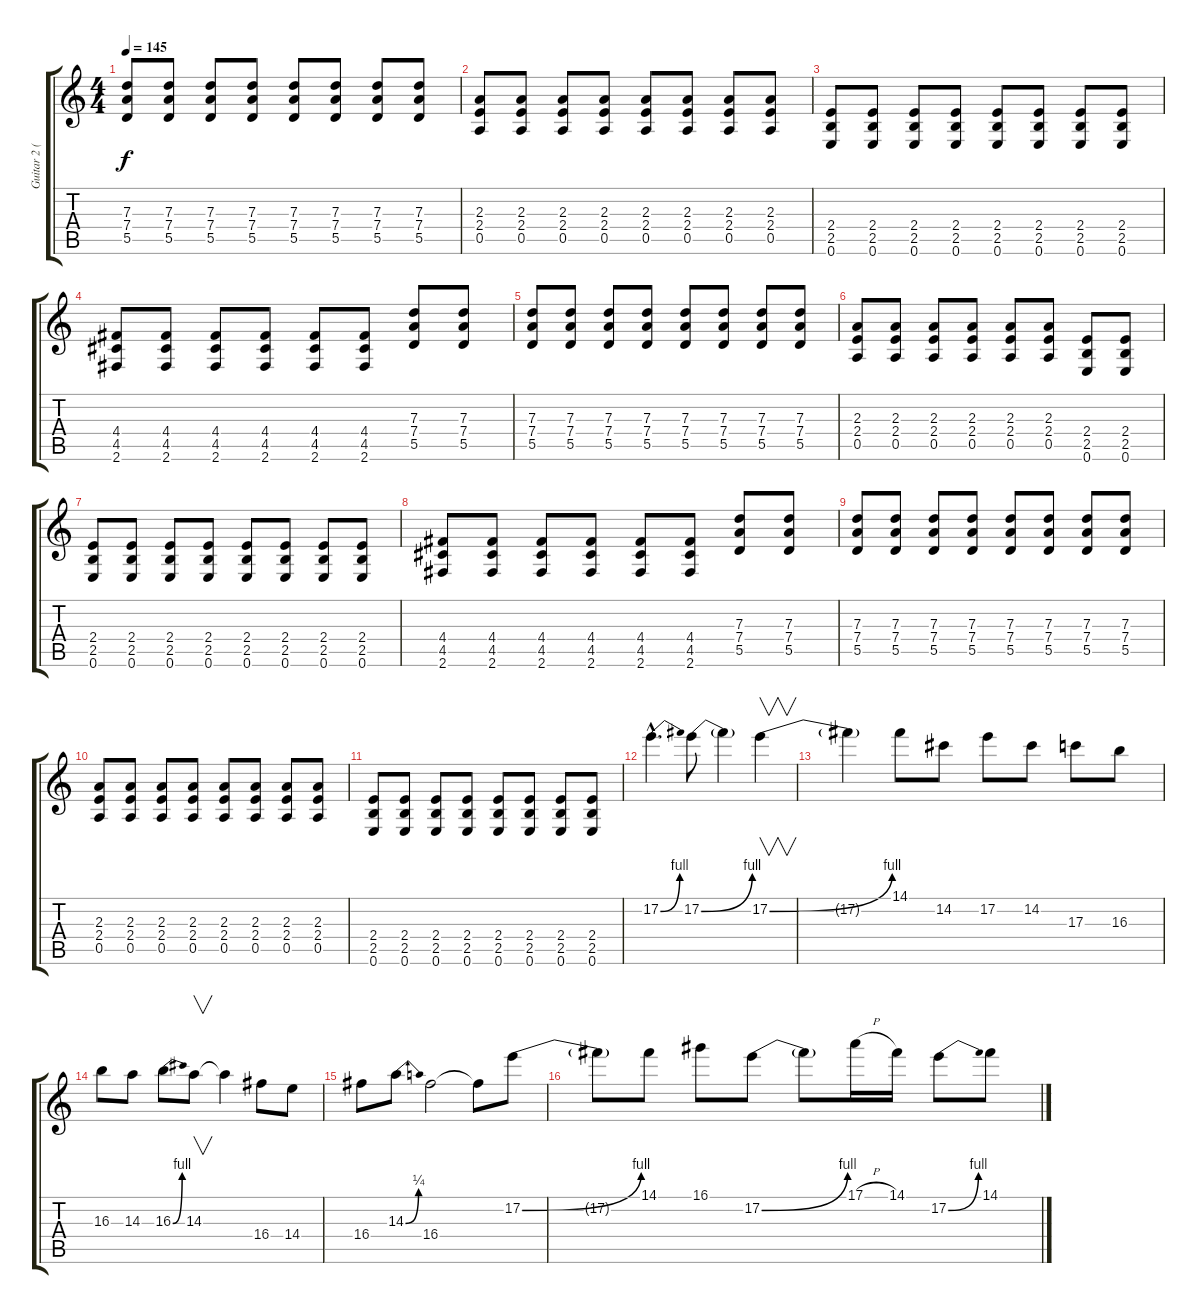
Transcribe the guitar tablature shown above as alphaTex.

\track ("Guitar 2 (Rhythm)" "Guitar 2 (") {instrument distortionguitar}
\staff {score tabs}
\tuning (E4 B3 G3 D3 A2 E2) {hide}
\ts (4 4)
\tempo 145
\clef g2
\ks c
(7.3 7.4 5.5).8{dy f} (7.3 7.4 5.5).8 (7.3 7.4 5.5).8 (7.3 7.4 5.5).8 (7.3 7.4 5.5).8 (7.3 7.4 5.5).8 (7.3 7.4 5.5).8 (7.3 7.4 5.5).8 |
(2.3 2.4 0.5).8 (2.3 2.4 0.5).8 (2.3 2.4 0.5).8 (2.3 2.4 0.5).8 (2.3 2.4 0.5).8 (2.3 2.4 0.5).8 (2.3 2.4 0.5).8 (2.3 2.4 0.5).8 |
(2.4 2.5 0.6).8 (2.4 2.5 0.6).8 (2.4 2.5 0.6).8 (2.4 2.5 0.6).8 (2.4 2.5 0.6).8 (2.4 2.5 0.6).8 (2.4 2.5 0.6).8 (2.4 2.5 0.6).8 |
(4.4 4.5 2.6).8 (4.4 4.5 2.6).8 (4.4 4.5 2.6).8 (4.4 4.5 2.6).8 (4.4 4.5 2.6).8 (4.4 4.5 2.6).8 (7.3 7.4 5.5).8 (7.3 7.4 5.5).8 |
(7.3 7.4 5.5).8 (7.3 7.4 5.5).8 (7.3 7.4 5.5).8 (7.3 7.4 5.5).8 (7.3 7.4 5.5).8 (7.3 7.4 5.5).8 (7.3 7.4 5.5).8 (7.3 7.4 5.5).8 |
(2.3 2.4 0.5).8 (2.3 2.4 0.5).8 (2.3 2.4 0.5).8 (2.3 2.4 0.5).8 (2.3 2.4 0.5).8 (2.3 2.4 0.5).8 (2.4 2.5 0.6).8 (2.4 2.5 0.6).8 |
(2.4 2.5 0.6).8 (2.4 2.5 0.6).8 (2.4 2.5 0.6).8 (2.4 2.5 0.6).8 (2.4 2.5 0.6).8 (2.4 2.5 0.6).8 (2.4 2.5 0.6).8 (2.4 2.5 0.6).8 |
(4.4 4.5 2.6).8 (4.4 4.5 2.6).8 (4.4 4.5 2.6).8 (4.4 4.5 2.6).8 (4.4 4.5 2.6).8 (4.4 4.5 2.6).8 (7.3 7.4 5.5).8 (7.3 7.4 5.5).8 |
(7.3 7.4 5.5).8 (7.3 7.4 5.5).8 (7.3 7.4 5.5).8 (7.3 7.4 5.5).8 (7.3 7.4 5.5).8 (7.3 7.4 5.5).8 (7.3 7.4 5.5).8 (7.3 7.4 5.5).8 |
(2.3 2.4 0.5).8 (2.3 2.4 0.5).8 (2.3 2.4 0.5).8 (2.3 2.4 0.5).8 (2.3 2.4 0.5).8 (2.3 2.4 0.5).8 (2.3 2.4 0.5).8 (2.3 2.4 0.5).8 |
(2.4 2.5 0.6).8 (2.4 2.5 0.6).8 (2.4 2.5 0.6).8 (2.4 2.5 0.6).8 (2.4 2.5 0.6).8 (2.4 2.5 0.6).8 (2.4 2.5 0.6).8 (2.4 2.5 0.6).8 |
17.2{be (bend 0 0 60 4) hac}.4{d} 17.2{be (bend 0 0 60 4)}.8 17.2{t}.4 17.2{be (bend 0 0 60 4)}.4{v} |
17.2{t}.4 14.1.8 14.2.8 17.2.8 14.2.8 17.3.8 16.3.8 |
16.3.8 14.3.8 16.3{be (bend 0 0 60 4)}.8 14.3.8{v} 14.3{t}.4 16.4.8 14.4.8 |
16.4.8 14.3{be (bend 0 0 60 1)}.8 16.4.2 16.4{t}.8 17.2{be (bend 0 0 60 4)}.8 |
17.2{t}.8 14.1.8 16.1.8 17.2{be (bend 0 0 60 4)}.8 17.2{t}.8 17.1{h}.16 14.1.16 17.2{be (bend 0 0 60 4)}.8 14.1.8
